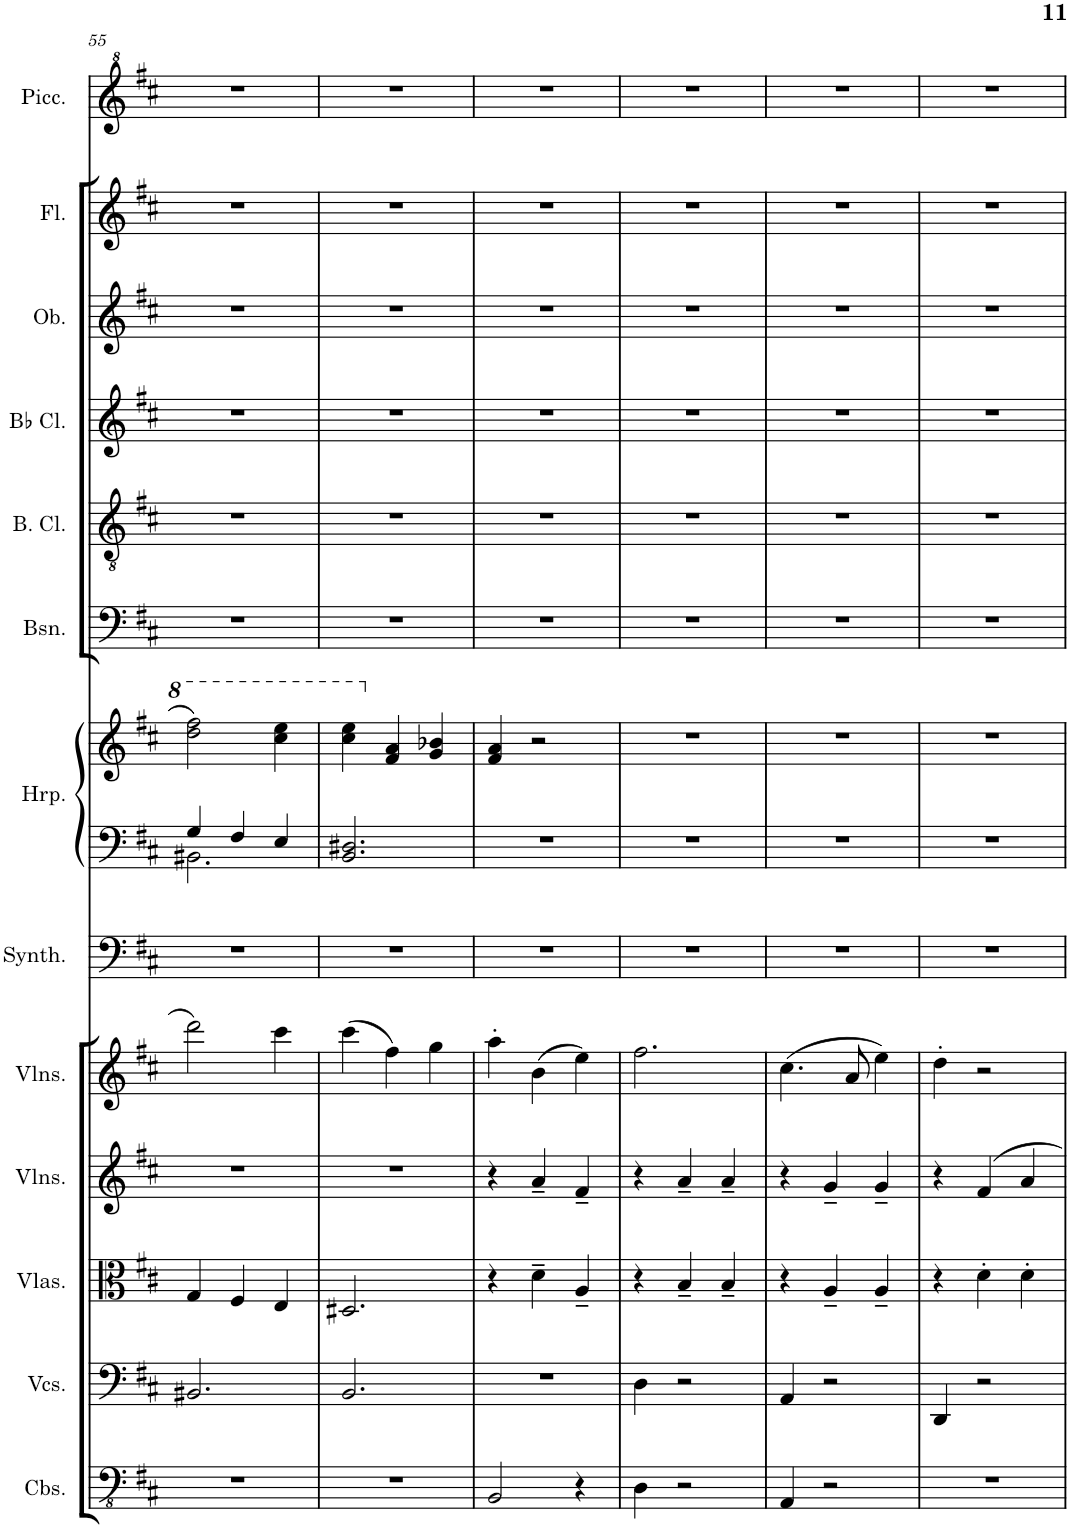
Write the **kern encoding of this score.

**kern	**kern	**kern	**kern	**kern	**kern	**kern	**kern	**kern	**kern	**kern	**kern	**kern	**kern
*part13	*part12	*part11	*part10	*part9	*part8	*part7	*part7	*part6	*part5	*part4	*part3	*part2	*part1
*staff14	*staff13	*staff12	*staff11	*staff10	*staff9	*staff8	*staff7	*staff6	*staff5	*staff4	*staff3	*staff2	*staff1
*I"Contrabasses	*I"Violoncellos	*I"Violas	*I"Violins	*I"Violins	*I"Warm Synthesizer	*I"Harp	*	*I"Bassoon	*I"Bass Clarinet	*I"Bb Clarinet	*I"Oboe	*I"Flute	*I"Piccolo
*I'Cbs.	*I'Vcs.	*I'Vlas.	*I'Vlns.	*I'Vlns.	*I'Synth.	*I'Hrp.	*	*I'Bsn.	*I'B. Cl.	*I'Bb Cl.	*I'Ob.	*I'Fl.	*I'Picc.
!!LO:PB:g=z
*clefFv4	*clefF4	*clefC3	*clefG2	*clefG2	*clefF4	*clefF4	*clefG2	*clefF4	*clefGv2	*clefG2	*clefG2	*clefG2	*clefG^2
*	*	*	*	*	*	*	*	*	*ITrd8c14	*ITrd1c2	*	*	*ITrd-7c-12
*k[f#c#]	*k[f#c#]	*k[f#c#]	*k[f#c#]	*k[f#c#]	*k[f#c#]	*k[f#c#]	*k[f#c#]	*k[f#c#]	*k[f#c#]	*k[f#c#]	*k[f#c#]	*k[f#c#]	*k[f#c#]
*M3/4	*M3/4	*M3/4	*M3/4	*M3/4	*M3/4	*M3/4	*M3/4	*M3/4	*M3/4	*M3/4	*M3/4	*M3/4	*M3/4
=55	=55	=55	=55	=55	=55	=55	=55	=55	=55	=55	=55	=55	=55
*	*	*	*	*	*	*^	*	*	*	*	*	*	*
2.r	2.BB#X/	4G/	2.r	2ddd\	2.r	4G/	2.BB#X\	2ddd\ 2fff#\	2.r	2.r	2.r	2.r	2.r	2.r
.	.	4F#/	.	.	.	4F#/	.	.	.	.	.	.	.	.
.	.	4E/	.	4ccc#\	.	4E/	.	4ccc#\ 4eee\	.	.	.	.	.	.
*	*	*	*	*	*	*v	*v	*	*	*	*	*	*	*
=56	=56	=56	=56	=56	=56	=56	=56	=56	=56	=56	=56	=56	=56
2.r	2.BB/	2.D#X/	2.r	(4ccc#\	2.r	2.BB/ 2.D#X/	4ccc#\ 4eee\	2.r	2.r	2.r	2.r	2.r	2.r
.	.	.	.	4ff#\)	.	.	4f#/ 4a/	.	.	.	.	.	.
.	.	.	.	4gg\	.	.	4g/ 4b-X/	.	.	.	.	.	.
=57	=57	=57	=57	=57	=57	=57	=57	=57	=57	=57	=57	=57	=57
2BBB/	2.r	4r	4r	4aa'\	2.r	2.r	4f#/ 4a/	2.r	2.r	2.r	2.r	2.r	2.r
.	.	4d~\	4a~/	(4b\	.	.	2r	.	.	.	.	.	.
4r	.	4A~/	4f#~/	4ee\)	.	.	.	.	.	.	.	.	.
=58	=58	=58	=58	=58	=58	=58	=58	=58	=58	=58	=58	=58	=58
4DD\	4D\	4r	4r	2.ff#\	2.r	2.r	2.r	2.r	2.r	2.r	2.r	2.r	2.r
2r	2r	4B~/	4a~/	.	.	.	.	.	.	.	.	.	.
.	.	4B~/	4a~/	.	.	.	.	.	.	.	.	.	.
=59	=59	=59	=59	=59	=59	=59	=59	=59	=59	=59	=59	=59	=59
4AAA/	4AA/	4r	4r	(4.cc#\	2.r	2.r	2.r	2.r	2.r	2.r	2.r	2.r	2.r
2r	2r	4A~/	4g~/	.	.	.	.	.	.	.	.	.	.
.	.	.	.	8a/	.	.	.	.	.	.	.	.	.
.	.	4A~/	4g~/	4ee\)	.	.	.	.	.	.	.	.	.
=60	=60	=60	=60	=60	=60	=60	=60	=60	=60	=60	=60	=60	=60
2.r	4DD/	4r	4r	4dd'\	2.r	2.r	2.r	2.r	2.r	2.r	2.r	2.r	2.r
.	2r	4d'\	4f#/	2r	.	.	.	.	.	.	.	.	.
.	.	4d'\	4a/	.	.	.	.	.	.	.	.	.	.
=	=	=	=	=	=	=	=	=	=	=	=	=	=
*-	*-	*-	*-	*-	*-	*-	*-	*-	*-	*-	*-	*-	*-
